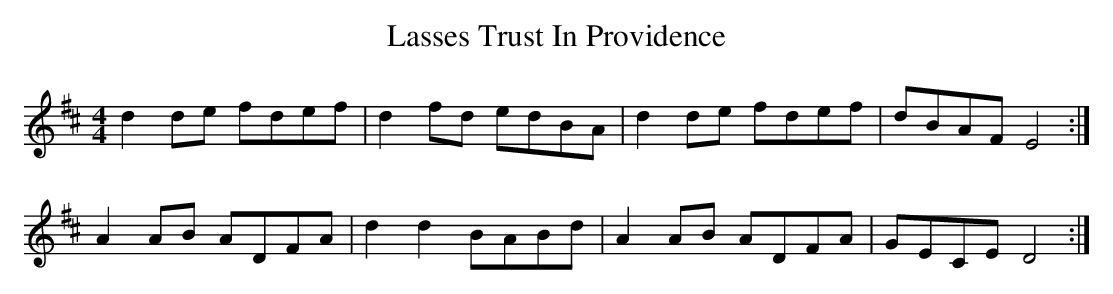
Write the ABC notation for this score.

X:1
T:Lasses Trust In Providence
M:4/4
L:1/8
K:D
d2 de fdef | d2 fd edBA | d2 de fdef | dBAF E4 :|
A2 AB ADFA | d2 d2 BABd | A2 AB ADFA | GECE D4 :|
